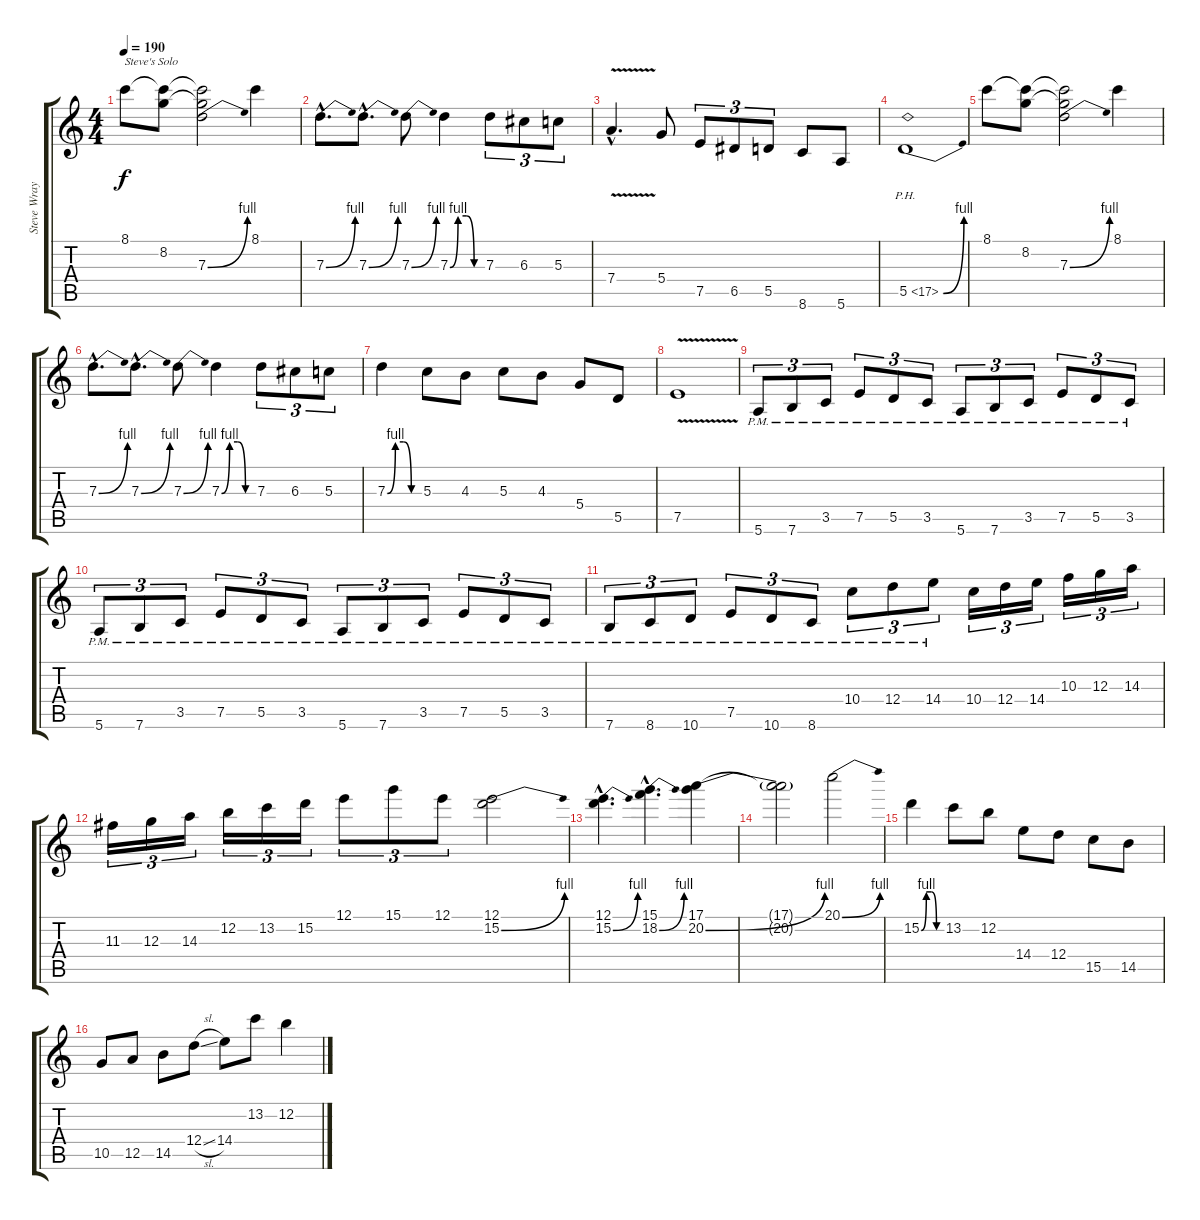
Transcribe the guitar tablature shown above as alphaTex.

\track ("Steve Wray" "Steve Wray") {instrument distortionguitar}
\staff {score tabs}
\tuning (E4 B3 G3 D3 A2 E2) {hide}
\ts (4 4)
\tempo 190
\clef g2
\ks c
8.1.8{txt "Steve's Solo" dy f} (8.1{t} 8.2).8 (8.1{t} 8.2{t} 7.3{be (bend 0 0 60 4)}).2 8.1.4 |
7.3{be (bend 0 0 60 4) hac}.8{d} 7.3{be (bend 0 0 60 4) hac}.8{d} 7.3{be (bend 0 0 60 4)}.8 7.3{be (custom 0 0 15 4 30 4 45 0 60 0)}.4 7.3.8{tu (3 2)} 6.3.8{tu (3 2)} 5.3.8{tu (3 2)} |
7.4{v hac}.4{d} 5.4.8 7.5.8{tu (3 2)} 6.5.8{tu (3 2)} 5.5.8{tu (3 2)} 8.6.8 5.6.8 |
5.5{be (bend 0 0 60 4) ph 12}.1 |
8.1.8 (8.1{t} 8.2).8 (8.1{t} 8.2{t} 7.3{be (bend 0 0 60 4)}).2 8.1.4 |
7.3{be (bend 0 0 60 4) hac}.8{d} 7.3{be (bend 0 0 60 4) hac}.8{d} 7.3{be (bend 0 0 60 4)}.8 7.3{be (custom 0 0 15 4 30 4 45 0 60 0)}.4 7.3.8{tu (3 2)} 6.3.8{tu (3 2)} 5.3.8{tu (3 2)} |
7.3{be (custom 0 0 15 4 30 4 45 0 60 0)}.4 5.3.8 4.3.8 5.3.8 4.3.8 5.4.8 5.5.8 |
7.5{v}.1 |
5.6{pm}.8{tu (3 2)} 7.6{pm}.8{tu (3 2)} 3.5{pm}.8{tu (3 2)} 7.5{pm}.8{tu (3 2)} 5.5{pm}.8{tu (3 2)} 3.5{pm}.8{tu (3 2)} 5.6{pm}.8{tu (3 2)} 7.6{pm}.8{tu (3 2)} 3.5{pm}.8{tu (3 2)} 7.5{pm}.8{tu (3 2)} 5.5{pm}.8{tu (3 2)} 3.5{pm}.8{tu (3 2)} |
5.6{pm}.8{tu (3 2)} 7.6{pm}.8{tu (3 2)} 3.5{pm}.8{tu (3 2)} 7.5{pm}.8{tu (3 2)} 5.5{pm}.8{tu (3 2)} 3.5{pm}.8{tu (3 2)} 5.6{pm}.8{tu (3 2)} 7.6{pm}.8{tu (3 2)} 3.5{pm}.8{tu (3 2)} 7.5{pm}.8{tu (3 2)} 5.5{pm}.8{tu (3 2)} 3.5{pm}.8{tu (3 2)} |
7.6{pm}.8{tu (3 2)} 8.6{pm}.8{tu (3 2)} 10.6{pm}.8{tu (3 2)} 7.5{pm}.8{tu (3 2)} 10.6{pm}.8{tu (3 2)} 8.6{pm}.8{tu (3 2)} 10.4{pm}.8{tu (3 2)} 12.4{pm}.8{tu (3 2)} 14.4{pm}.8{tu (3 2)} 10.4.16{tu (3 2)} 12.4.16{tu (3 2)} 14.4.16{tu (3 2)} 10.3.16{tu (3 2)} 12.3.16{tu (3 2)} 14.3.16{tu (3 2)} |
11.3.16{tu (3 2)} 12.3.16{tu (3 2)} 14.3.16{tu (3 2)} 12.2.16{tu (3 2)} 13.2.16{tu (3 2)} 15.2.16{tu (3 2)} 12.1.8{tu (3 2)} 15.1.8{tu (3 2)} 12.1.8{tu (3 2)} (12.1 15.2{be (bend 0 0 60 4)}).2 |
(12.1{hac} 15.2{be (bend 0 0 60 4) hac}).4{d} (15.1{hac} 18.2{be (bend 0 0 60 4) hac}).4{d} (17.1 20.2{be (bend 0 0 60 4)}).4 |
(17.1{t} 20.2{t}).2 20.1{be (bend 0 0 60 4)}.2 |
15.2{be (custom 0 0 15 4 30 4 45 0 60 0)}.4 13.2.8 12.2.8 14.4.8 12.4.8 15.5.8 14.5.8 |
10.5.8 12.5.8 14.5.8 12.4{sl}.8 14.4.8 13.2.8 12.2.4
